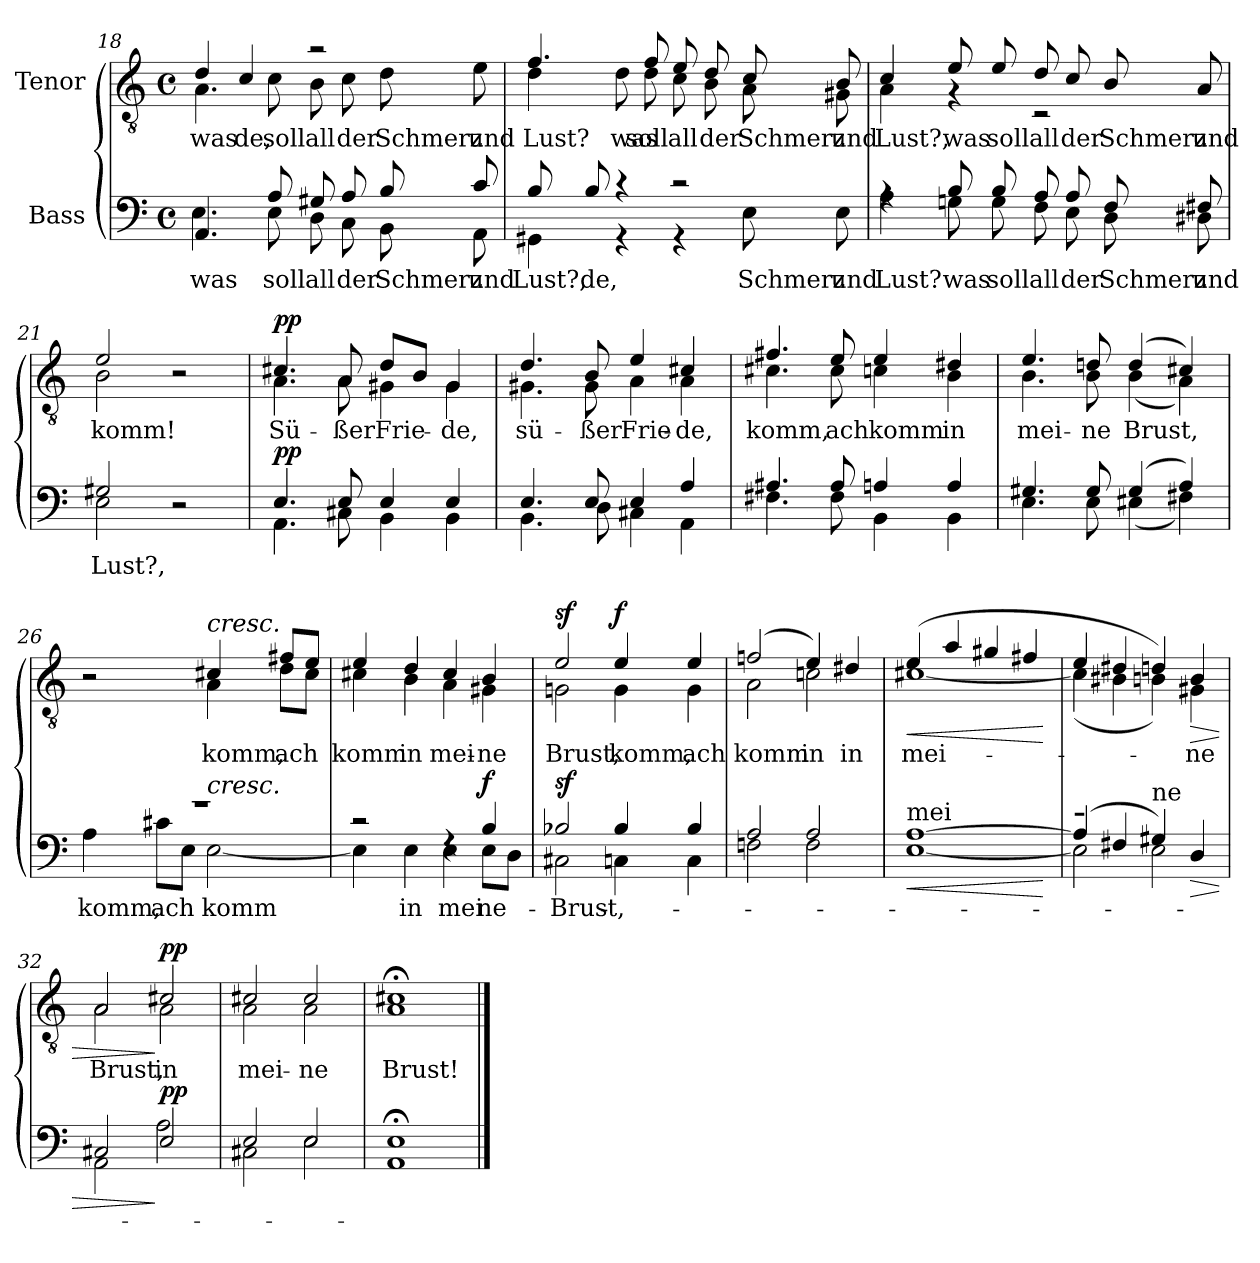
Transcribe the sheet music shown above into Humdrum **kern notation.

**kern	**text	**dynam	**kern	**text	**dynam
*part2	*part2	*part2	*part1	*part1	*part1
*staff2	*staff2	*staff2	*staff1	*staff1	*staff1
*I"Bass	*	*	*I"Tenor	*	*
*clefF4	*	*	*clefGv2	*	*
*k[]	*	*	*k[]	*	*
*M4/4	*	*	*M4/4	*	*
*met(c)	*	*	*met(c)	*	*
=18	=18	=18	=18	=18	=18
!	!LO:LY:b	!	!	!	!
*^	*	*	*	*	*
!	!	!LO:LY:b	!	!	!LO:LY:b	!
*	*	*	*	*^	*	*
!	!	!	!	!	!	!LO:LY:b	!
4.AA/	4.E\	was	.	4d/	4.A\	was	.
!	!	!	!	!	!	!LO:LY:b	!
.	.	.	.	4c/	.	-de,	.
!	!	!LO:LY:b	!	!	!	!	!
!	!	!LO:LY:b	!	!	!	!LO:LY:b	!
8A/	8E\	soll	.	.	8c\	soll	.
!	!	!LO:LY:b	!	!	!	!	!
!	!	!LO:LY:b	!	!	!	!LO:LY:b	!
8G#X/	8D\	all	.	2r	8B\	all	.
!	!	!LO:LY:b	!	!	!	!	!
!	!	!LO:LY:b	!	!	!	!LO:LY:b	!
8A/	8C\	der	.	.	8c\	der	.
!	!	!LO:LY:b	!	!	!	!	!
!	!	!LO:LY:b	!	!	!	!LO:LY:b	!
8B/	8BB\	Schmerz	.	.	8d\	Schmerz	.
!	!	!LO:LY:b	!	!	!	!	!
!	!	!LO:LY:b	!	!	!	!LO:LY:b	!
8c/	8AA\	und	.	.	8e\	und	.
!!LO:LB:g=z	!!
=19	=19	=19	=19	=19	=19	=19	=19
!	!	!LO:LY:b	!	!	!	!	!
!	!	!LO:LY:b	!	!	!	!LO:LY:b	!
!	!	!	!	!	!	!LO:LY:b	!
8B/	4GG#X\	Lust?,	.	4.f/	4d\	Lust?	.
!	!	!LO:LY:b	!	!	!	!	!
8B/	.	-de,	.	.	.	.	.
!	!	!	!	!	!	!LO:LY:b	!
4r	4r	.	.	.	8d\	was	.
!	!	!	!	!	!	!LO:LY:b	!
.	.	.	.	8f/	8d\	soll	.
!	!	!	!	!	!	!LO:LY:b	!
2r	4r	.	.	8e/	8c\	all	.
!	!	!	!	!	!	!LO:LY:b	!
.	.	.	.	8d/	8B\	der	.
!	!	!LO:LY:b	!	!	!	!LO:LY:b	!
.	8E\	Schmerz	.	8c/	8A\	Schmerz	.
!	!	!LO:LY:b	!	!	!	!LO:LY:b	!
.	8E\	und	.	8B/	8G#X\	und	.
=20	=20	=20	=20	=20	=20	=20	=20
!	!	!LO:LY:b	!	!	!	!LO:LY:b	!
4rA	4A\	Lust?	.	4c/	4A\	Lust?,	.
!	!	!LO:LY:b	!	!	!	!LO:LY:b	!
8B/	8Gn\	was	.	8e/	4r	was	.
!	!	!LO:LY:b	!	!	!	!LO:LY:b	!
8B/	8G\	soll	.	8e/	.	soll	.
!	!	!LO:LY:b	!	!	!	!LO:LY:b	!
8A/	8F\	all	.	8d/	2r	all	.
!	!	!LO:LY:b	!	!	!	!LO:LY:b	!
8A/	8E\	der	.	8c/	.	der	.
!	!	!LO:LY:b	!	!	!	!LO:LY:b	!
8F/	8D\	Schmerz	.	8B/	.	Schmerz	.
!	!	!LO:LY:b	!	!	!	!LO:LY:b	!
8F#X/	8D#X\	und	.	8A/	.	und	.
=21	=21	=21	=21	=21	=21	=21	=21
!	!	!LO:LY:b	!	!	!	!LO:LY:b	!
!	!	!	!	!	!	!LO:LY:b	!
2G#X/	2E\	Lust?,	.	2e/	2B\	komm!	.
2r	2ryy	.	.	2r	2ryy	.	.
!!LO:LB:g=z	!!
=22	=22	=22	=22	=22	=22	=22	=22
!	!	!	!LO:DY:a	!	!	!LO:LY:b	!LO:DY:a
4.E/	4.AA\	.	pp	4.c#X/	4.A\	Sü-	pp
!	!	!	!	!	!	!LO:LY:b	!
8E/	8C#X\	.	.	8A/	8A\	-ßer	.
!	!	!	!	!	!	!LO:LY:b	!
4E/	4BB\	.	.	8d/L	4G#X\	Frie-	.
.	.	.	.	8B/J	.	.	.
!	!	!	!	!	!	!LO:LY:b	!
4E/	4BB\	.	.	4G#/	4G#\	-de,	.
=23	=23	=23	=23	=23	=23	=23	=23
!	!	!	!	!	!	!LO:LY:b	!
4.E/	4.BB\	.	.	4.d/	4.G#X\	sü-	.
!	!	!	!	!	!	!LO:LY:b	!
8E/	8D\	.	.	8B/	8G#\	-ßer	.
!	!	!	!	!	!	!LO:LY:b	!
4E/	4C#X\	.	.	4e/	4A\	Frie-	.
!	!	!	!	!	!	!LO:LY:b	!
4A/	4AA\	.	.	4c#X/	4A\	-de,	.
=24	=24	=24	=24	=24	=24	=24	=24
!	!	!	!	!	!	!LO:LY:b	!
4.A#X/	4.F#X\	.	.	4.f#X/	4.c#X\	komm,	.
!	!	!	!	!	!	!LO:LY:b	!
8A#/	8F#\	.	.	8e/	8c#\	ach	.
!	!	!	!	!	!	!LO:LY:b	!
4An/	4BB\	.	.	4e/	4cn\	komm	.
!	!	!	!	!	!	!LO:LY:b	!
4A/	4BB\	.	.	4d#X/	4B\	in	.
!!LO:LB:g=z	!!
=25	=25	=25	=25	=25	=25	=25	=25
!	!	!	!	!	!	!LO:LY:b	!
4.G#X/	4.E\	.	.	4.e/	4.B\	mei-	.
!	!	!	!	!	!	!LO:LY:b	!
8G#/	8E\	.	.	8dn/	8B\	-ne	.
!	!	!	!	!	!	!LO:LY:b	!
(4G#/	(4E#X\	.	.	(4d/	(4B\	Brust,	.
4A/)	4F#X\)	.	.	4c#X/)	4A\)	.	.
=26	=26	=26	=26	=26	=26	=26	=26
!	!	!LO:LY:b	!	!	!	!	!
1r	4A\	komm,	.	2r	2ryy	.	.
!	!	!LO:LY:b	!	!	!	!	!
.	8c#X\L	ach	.	.	.	.	.
.	8E\J	.	.	.	.	.	.
!	!	!	!	!LO:TX:a:i:t=cresc.	!	!	!
!	!LO:TX:a:i:t=cresc.	!	!	!	!	!	!
!	!	!LO:LY:b	!	!	!	!LO:LY:b	!
.	[2E\	komm	.	4c#X/	4A\	komm,	.
!	!	!	!	!	!	!LO:LY:b	!
.	.	.	.	8f#X/L	8d\L	ach	.
.	.	.	.	8e/J	8c#\J	.	.
=27	=27	=27	=27	=27	=27	=27	=27
!	!	!	!	!	!	!LO:LY:b	!
2r	4E\]	.	.	4e/	4c#X\	komm	.
!	!	!LO:LY:b	!	!	!	!LO:LY:b	!
.	4E\	in	.	4d/	4B\	in	.
!	!	!LO:LY:b	!	!	!	!LO:LY:b	!
4rF	4E\	mei-	.	4c#/	4A\	mei-	.
!	!	!LO:LY:b	!	!	!	!	!
!	!	!LO:LY:b	!LO:DY:a	!	!	!LO:LY:b	!
4B/	8E\L	-ne	f	4B/	4G#X\	-ne	.
.	8D\J	.	.	.	.	.	.
=28	=28	=28	=28	=28	=28	=28	=28
!	!	!LO:LY:b	!	!	!	!	!
!	!	!LO:LY:b	!LO:DY:a	!	!	!LO:LY:b	!LO:DY:a
2B-X/	2C#X\	Brust,	sf	2e/	2Gn\	Brust,	sf
!	!	!	!	!	!	!LO:LY:b	!LO:DY:a
4B-/	4Cn\	.	.	4e/	4G\	komm,	f
!	!	!	!	!	!	!LO:LY:b	!
4B-/	4C\	.	.	4e/	4G\	ach	.
!!LO:LB:g=z	!!
=29	=29	=29	=29	=29	=29	=29	=29
!	!	!	!	!	!	!LO:LY:b	!
!	!	!	!	!	!	!LO:LY:b	!
2A/	2Fn\	.	.	(2fn/	2A\	komm	.
!	!	!	!	!	!	!LO:LY:b	!
2A/	2F\	.	.	4e/)	2cn\	in	.
!	!	!	!	!	!	!LO:LY:b	!
.	.	.	.	4d#X/	.	in	.
=30	=30	=30	=30	=30	=30	=30	=30
!LO:TX:a:t=mei	!	!	!	!	!	!	!
!	!	!	!LO:HP:b	!	!	!LO:LY:b	!LO:HP:b
[1A	[1E	.	<	(4e/	[1c#X	mei-	<
.	.	.	.	4a/	.	.	.
.	.	.	.	4g#X/	.	.	.
.	.	.	.	4f#X/	.	.	.
*v	*v	*	*	*	*	*	*
*	*	*	*v	*v	*	*
.	.	[	.	.	[
=31	=31	=31	=31	=31	=31
*^	*	*	*^	*	*
!LO:TX:a:B:t=–	!	!	!	!	!	!	!
(4A/]	2E\]	.	.	4e/	(4c#\]	.	.
4F#X/	.	.	.	4d#X/	4B#X\	.	.
!LO:TX:a:t=ne	!	!	!	!	!	!	!
4G#X/)	2E\	.	.	4dn/)	4Bn\)	.	.
!	!	!	!LO:HP:b	!	!	!LO:LY:b	!LO:HP:b
4D/	.	.	>	4B/	4G#X\	-ne	>
=32	=32	=32	=32	=32	=32	=32	=32
!	!	!	!	!	!	!LO:LY:b	!
2C#X/	2AA\	.	.	2A/	2A\	-Brust,	.
!	!	!	!LO:DY:n=1:a	!	!	!LO:LY:b	!LO:DY:n=1:a
2E/	2A\	.	] pp	2c#X/	2A\	in	] pp
=33	=33	=33	=33	=33	=33	=33	=33
!	!	!	!	!	!	!LO:LY:b	!
2E/	2C#X\	.	.	2c#X/	2A\	mei-	.
!	!	!	!	!	!	!LO:LY:b	!
2E/	2E\	.	.	2c#/	2A\	-ne	.
=34	=34	=34	=34	=34	=34	=34	=34
!	!	!	!	!	!	!LO:LY:b	!
1E;<	1AA	.	.	1c#X;<	1A	Brust!	.
*v	*v	*	*	*	*	*	*
*	*	*	*v	*v	*	*
==	==	==	==	==	==
*-	*-	*-	*-	*-	*-
